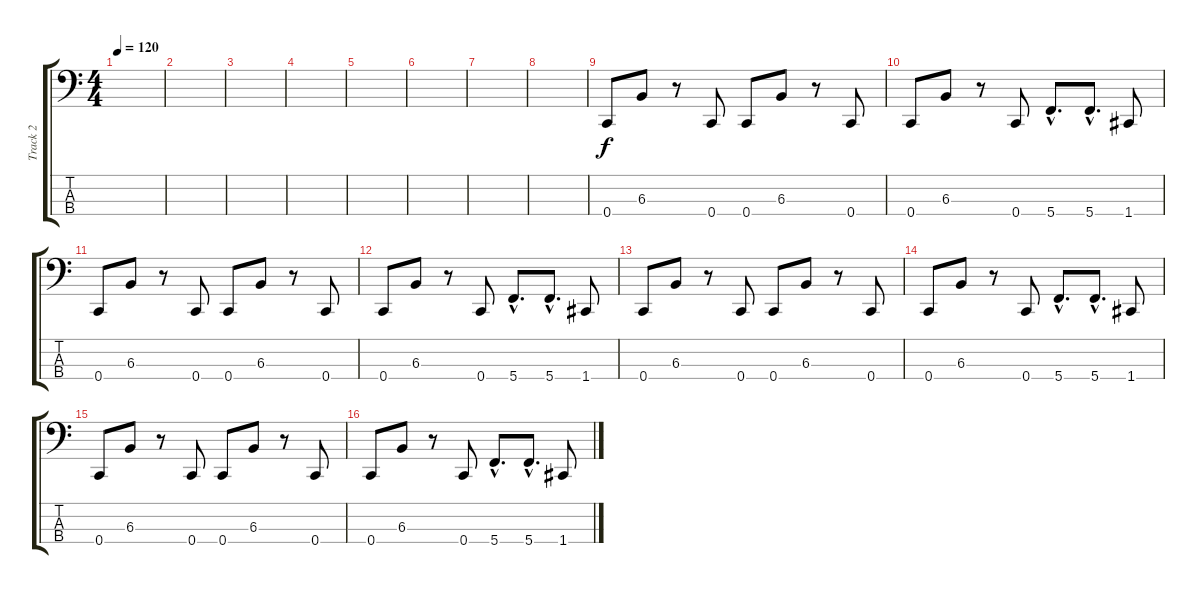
\track ("Track 2" "Track 2") {instrument slapbass2}
\staff {score tabs}
\tuning (Eb2 Bb1 F1 C1) {hide}
\ts (4 4)
\tempo 120
\clef f4
\ks c
|
|
|
|
|
|
|
|
0.4.8 6.3.8 r.8 0.4.8 0.4.8 6.3.8 r.8 0.4.8 |
0.4.8 6.3.8 r.8 0.4.8 5.4{hac}.8{d} 5.4{hac}.8{d} 1.4.8 |
0.4.8 6.3.8 r.8 0.4.8 0.4.8 6.3.8 r.8 0.4.8 |
0.4.8 6.3.8 r.8 0.4.8 5.4{hac}.8{d} 5.4{hac}.8{d} 1.4.8 |
0.4.8 6.3.8 r.8 0.4.8 0.4.8 6.3.8 r.8 0.4.8 |
0.4.8 6.3.8 r.8 0.4.8 5.4{hac}.8{d} 5.4{hac}.8{d} 1.4.8 |
0.4.8 6.3.8 r.8 0.4.8 0.4.8 6.3.8 r.8 0.4.8 |
0.4.8 6.3.8 r.8 0.4.8 5.4{hac}.8{d} 5.4{hac}.8{d} 1.4.8
